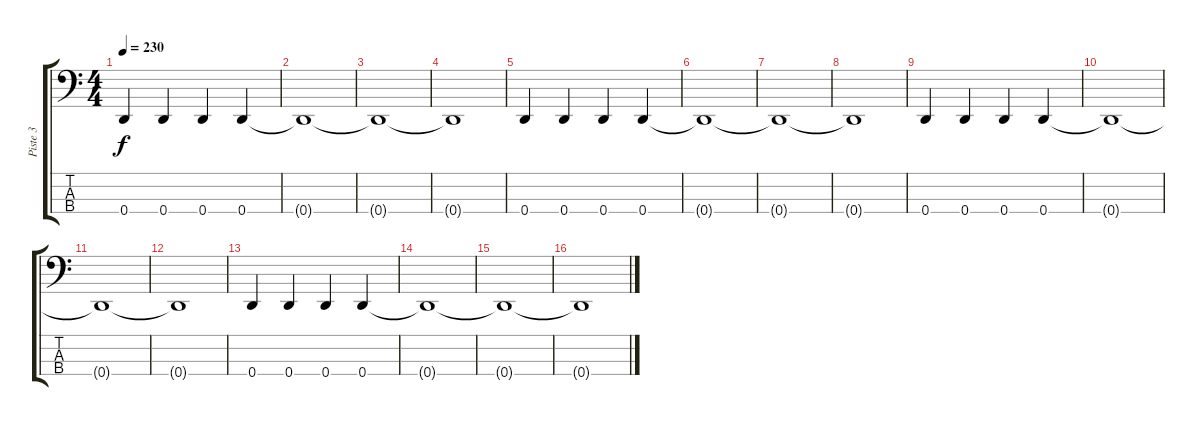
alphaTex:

\track ("Piste 3" "Piste 3") {instrument electricbasspick}
\staff {score tabs}
\tuning (G2 D2 A1 D1) {hide}
\ts (4 4)
\tempo 230
\clef f4
\ks c
0.4.4{dy f} 0.4.4 0.4.4 0.4.4 |
0.4{t}.1 |
0.4{t}.1 |
0.4{t}.1 |
0.4.4 0.4.4 0.4.4 0.4.4 |
0.4{t}.1 |
0.4{t}.1 |
0.4{t}.1 |
0.4.4 0.4.4 0.4.4 0.4.4 |
0.4{t}.1 |
0.4{t}.1 |
0.4{t}.1 |
0.4.4 0.4.4 0.4.4 0.4.4 |
0.4{t}.1 |
0.4{t}.1 |
0.4{t}.1
